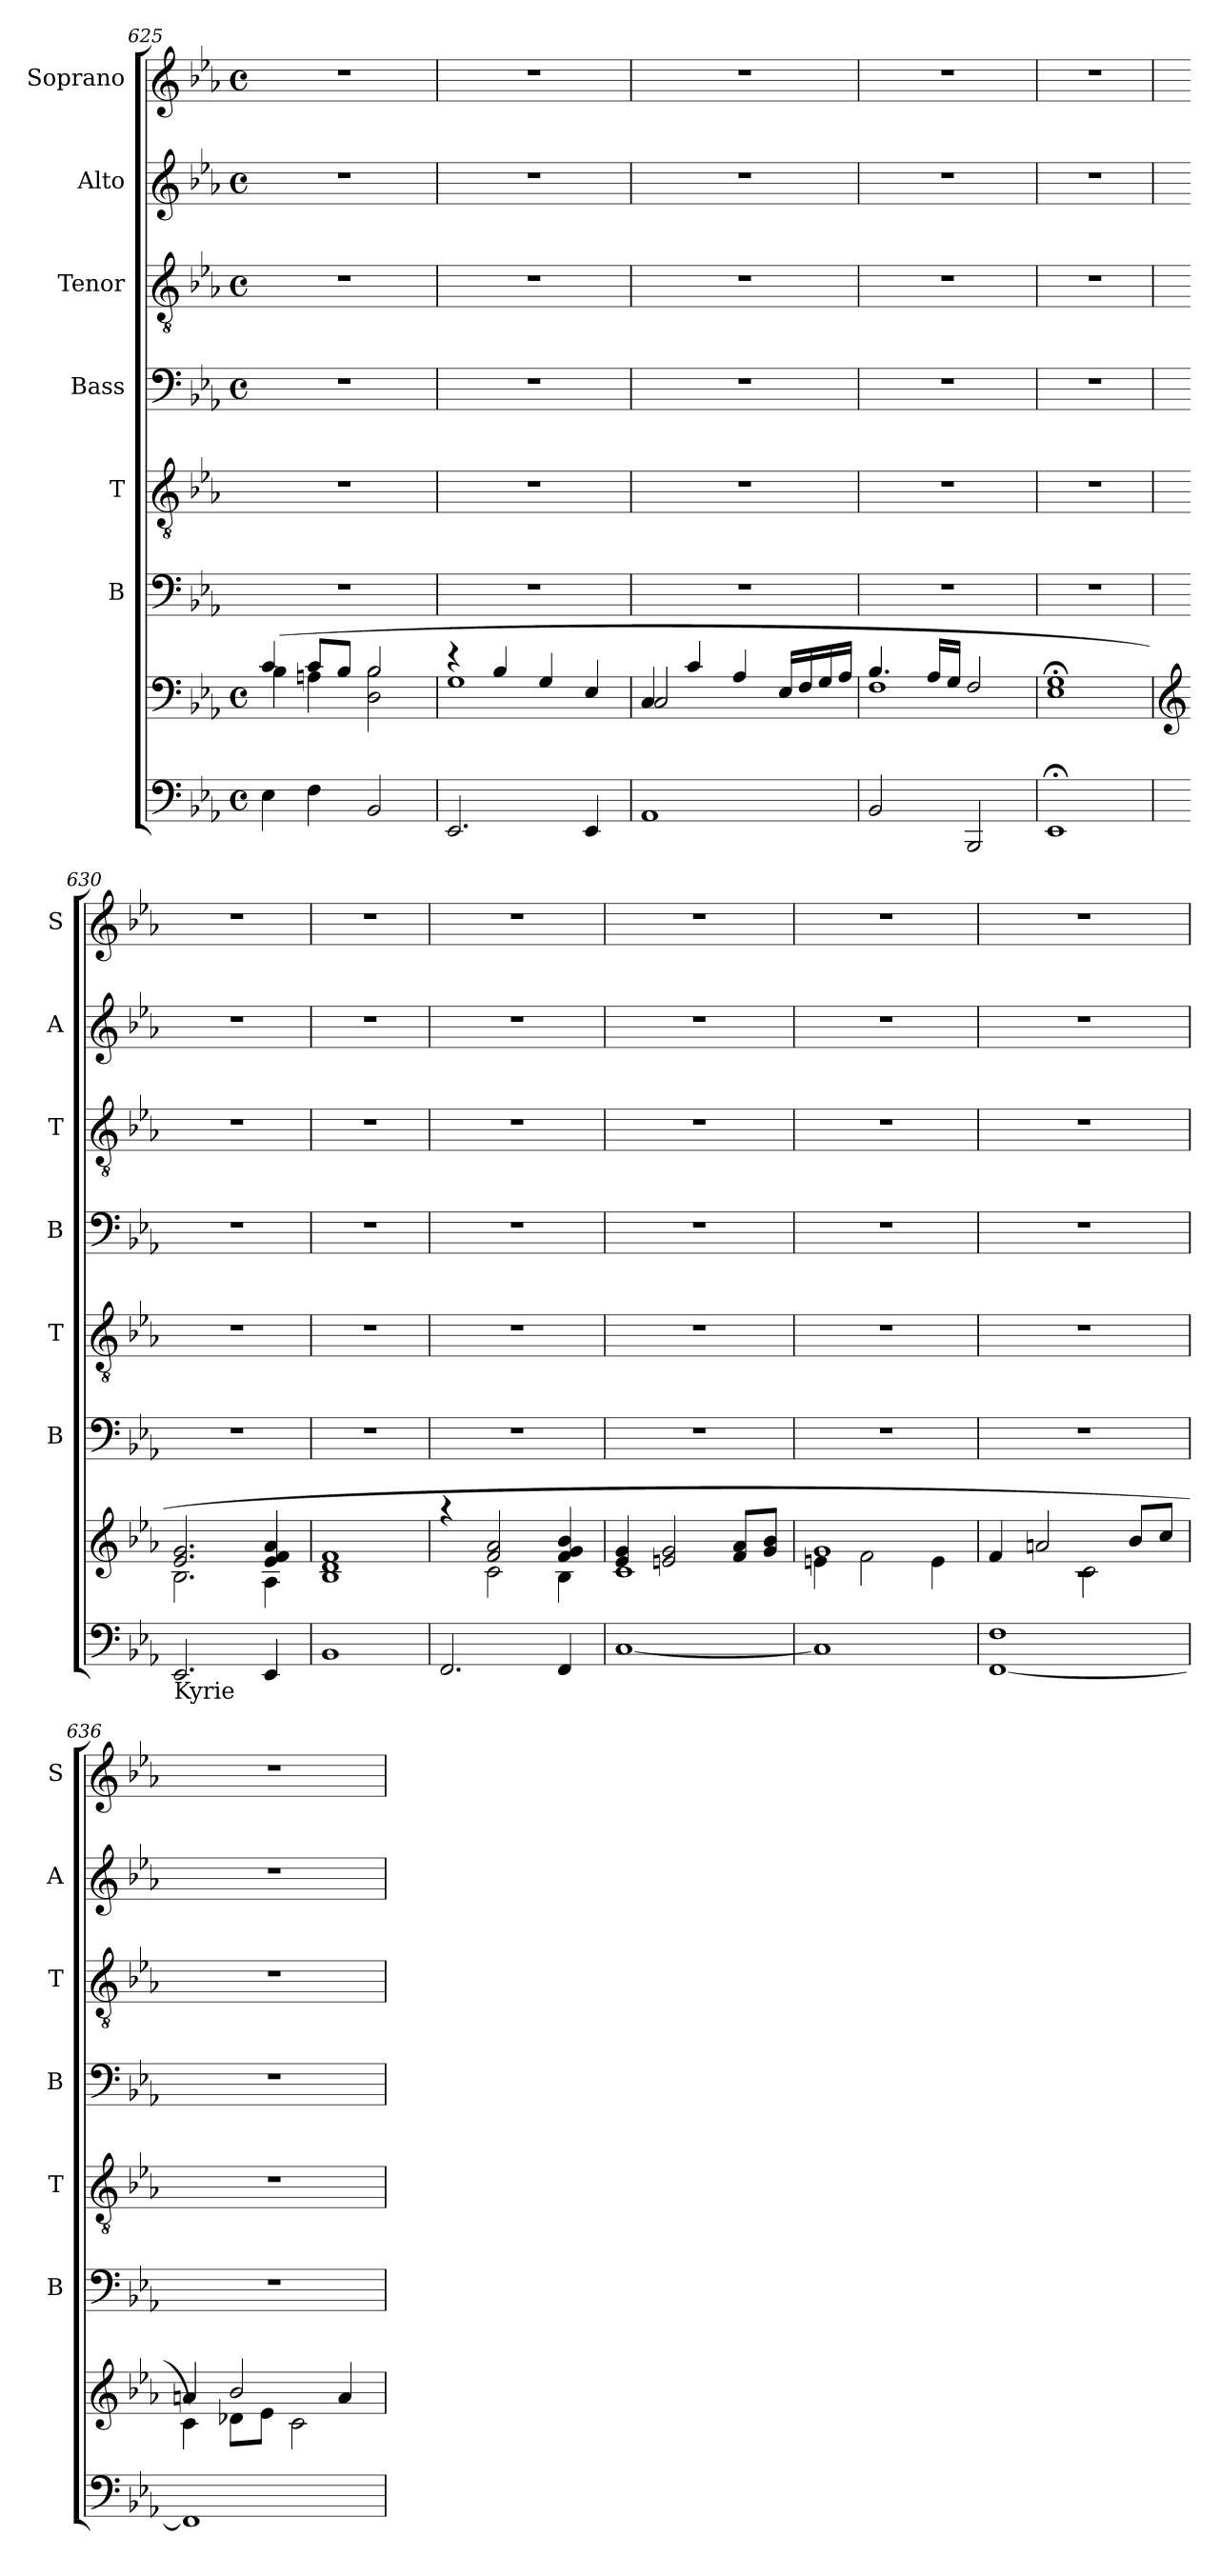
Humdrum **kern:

**kern	**kern	**kern	**kern	**kern	**kern	**kern	**kern
*part8	*part7	*part6	*part5	*part4	*part3	*part2	*part1
*staff8	*staff7	*staff6	*staff5	*staff4	*staff3	*staff2	*staff1
*	*	*I"B	*I"T	*I"Bass	*I"Tenor	*I"Alto	*I"Soprano
*	*	*I'B	*I'T	*I'B	*I'T	*I'A	*I'S
*clefF4	*clefF4	*clefF4	*clefGv2	*clefF4	*clefGv2	*clefG2	*clefG2
*k[b-e-a-]	*k[b-e-a-]	*k[b-e-a-]	*k[b-e-a-]	*k[b-e-a-]	*k[b-e-a-]	*k[b-e-a-]	*k[b-e-a-]
*E-:	*E-:	*E-:	*E-:	*E-:	*E-:	*E-:	*E-:
*M4/4	*M4/4	*	*	*M4/4	*M4/4	*M4/4	*M4/4
*met(c)	*met(c)	*	*	*met(c)	*met(c)	*met(c)	*met(c)
=625	=625	=625	=625	=625	=625	=625	=625
*	*^	*	*	*	*	*	*
*	*	*^	*	*	*	*	*	*
4E-\	4c/	(>4B-\	2ryy	1r	1r	1r	1r	1r	1r
4F\	8c/L	4An\	.	.	.	.	.	.	.
.	8B-/J	.	.	.	.	.	.	.	.
2BB-/	2B-/	2D\	2B-\	.	.	.	.	.	.
*	*	*v	*v	*	*	*	*	*	*
=626	=626	=626	=626	=626	=626	=626	=626	=626
2.EE-/	4re	1G	1r	1r	1r	1r	1r	1r
.	4B-/	.	.	.	.	.	.	.
.	4G/	.	.	.	.	.	.	.
4EE-/	4E-/	.	.	.	.	.	.	.
!!LO:LB:g=z
=627	=627	=627	=627	=627	=627	=627	=627	=627
1AA-	4C/	2C/	1r	1r	1r	1r	1r	1r
.	4c/	.	.	.	.	.	.	.
.	4A-/	2ryy	.	.	.	.	.	.
.	16E-/LL	.	.	.	.	.	.	.
.	16F/	.	.	.	.	.	.	.
.	16G/	.	.	.	.	.	.	.
.	16A-/JJ	.	.	.	.	.	.	.
=628	=628	=628	=628	=628	=628	=628	=628	=628
2BB-/	4.B-/	1F	1r	1r	1r	1r	1r	1r
.	16A-/LL	.	.	.	.	.	.	.
.	16G/JJ	.	.	.	.	.	.	.
2BBB-/	2F/	.	.	.	.	.	.	.
*	*v	*v	*	*	*	*	*	*
=629	=629	=629	=629	=629	=629	=629	=629
1EE-;	1E-;< 1G;<	1r	1r	1r	1r	1r	1r
=630	=630	=630	=630	=630	=630	=630	=630
*	*clefG2	*	*	*	*	*	*
*	*^	*	*	*	*	*	*
!LO:TX:b:t=Kyrie	!	!	!	!	!	!	!	!
2.EE-/	2.e-/ 2.g/	2.B-\	1r	1r	1r	1r	1r	1r
4EE-/	4e-/ 4f/ 4a-/	4A-\	.	.	.	.	.	.
*	*v	*v	*	*	*	*	*	*
=631	=631	=631	=631	=631	=631	=631	=631
1BB-	1B- 1d 1f	1r	1r	1r	1r	1r	1r
=632	=632	=632	=632	=632	=632	=632	=632
*	*^	*	*	*	*	*	*
2.FF/	4raa	4ryy	1r	1r	1r	1r	1r	1r
.	2f/ 2a-/	2c\	.	.	.	.	.	.
4FF/	4f/ 4g/ 4b-/	4B-\	.	.	.	.	.	.
!!LO:LB:g=z
=633	=633	=633	=633	=633	=633	=633	=633	=633
[<1C	4e-/ 4g/	1c	1r	1r	1r	1r	1r	1r
.	2en/ 2g/	.	.	.	.	.	.	.
.	8f/ 8a-/L	.	.	.	.	.	.	.
.	8g/ 8b-/J	.	.	.	.	.	.	.
=634	=634	=634	=634	=634	=634	=634	=634	=634
1C]	1g	4en\	1r	1r	1r	1r	1r	1r
.	.	2f\	.	.	.	.	.	.
.	.	4e\	.	.	.	.	.	.
=635	=635	=635	=635	=635	=635	=635	=635	=635
*	*	*^	*	*	*	*	*	*
[<1FF 1F	4f/	1rc	2ryy	1r	1r	1r	1r	1r	1r
.	2an/	.	.	.	.	.	.	.	.
.	.	.	2c\	.	.	.	.	.	.
.	8b-/L	.	.	.	.	.	.	.	.
.	8cc/J	.	.	.	.	.	.	.	.
*	*	*v	*v	*	*	*	*	*	*
=636	=636	=636	=636	=636	=636	=636	=636	=636
1FF]	4an/	4c\)	1r	1r	1r	1r	1r	1r
.	2b-/	8d-X\L	.	.	.	.	.	.
.	.	8e-\J	.	.	.	.	.	.
.	.	2c\	.	.	.	.	.	.
.	4a/	.	.	.	.	.	.	.
*	*v	*v	*	*	*	*	*	*
=	=	=	=	=	=	=	=
*-	*-	*-	*-	*-	*-	*-	*-
